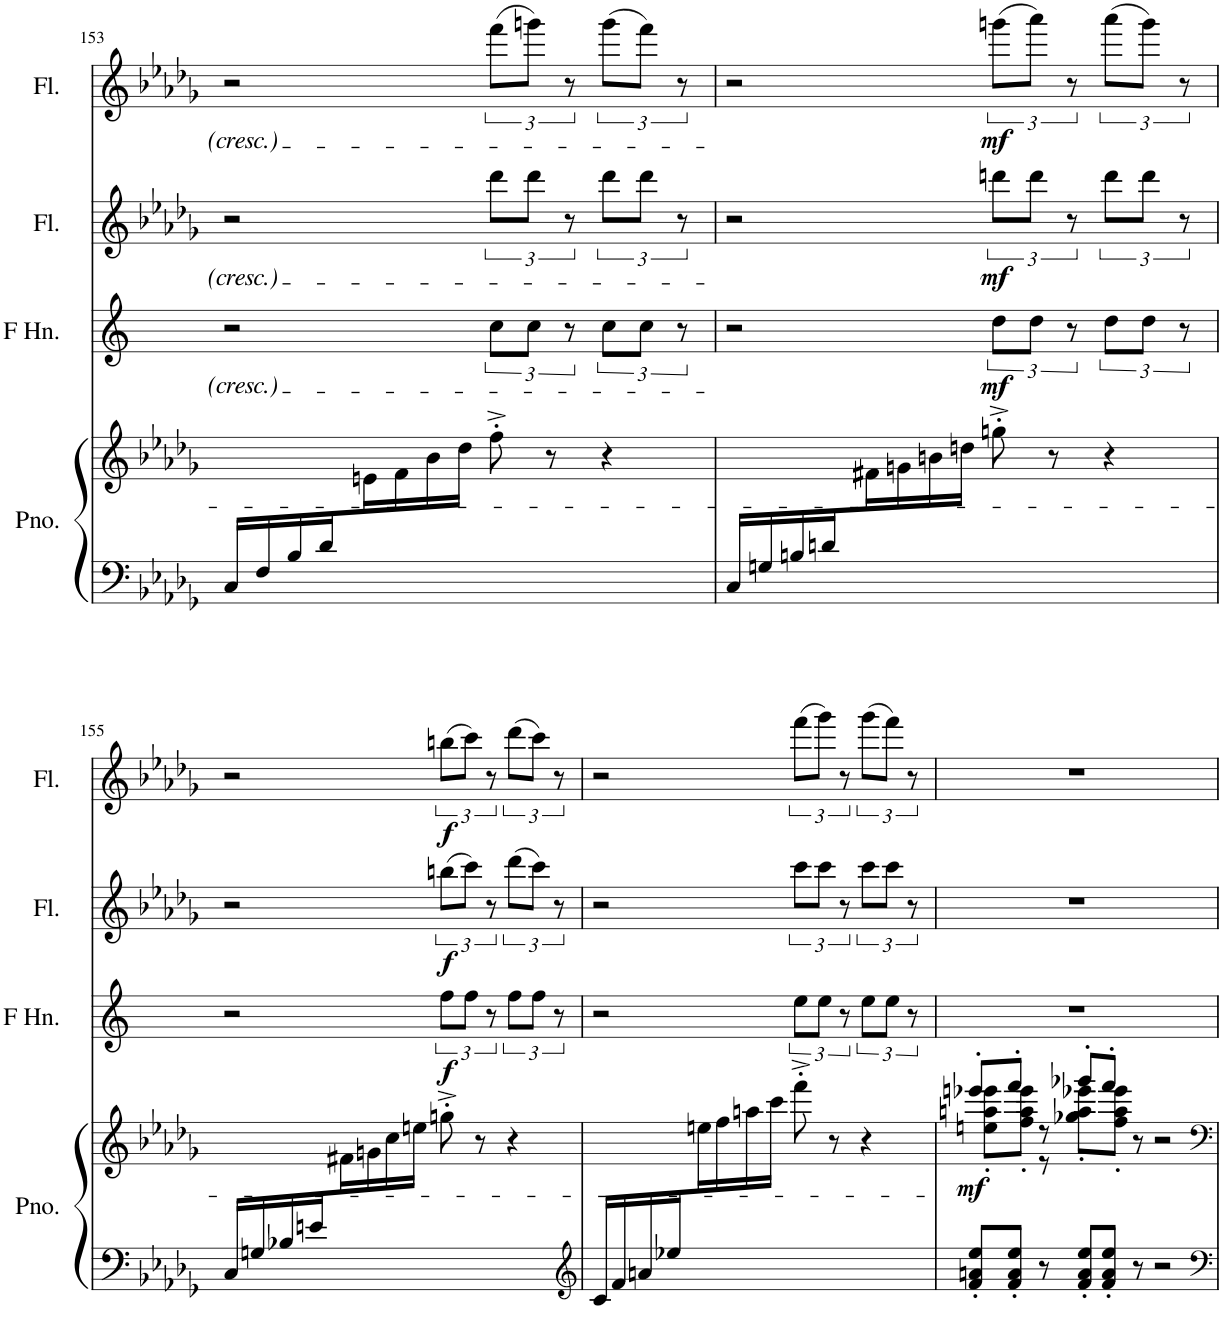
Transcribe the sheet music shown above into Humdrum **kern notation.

**kern	**kern	**dynam	**kern	**dynam	**kern	**dynam	**kern	**dynam
*part4	*part4	*part4	*part3	*part3	*part2	*part2	*part1	*part1
*staff5	*staff4	*staff4/5	*staff3	*staff3	*staff2	*staff2	*staff1	*staff1
*I"Piano	*	*	*I"Horn in F	*	*I"Flute	*	*I"Flute	*
*I'Pno.	*	*	*	*	*I'Fl.	*	*I'Fl.	*
!!LO:PB:g=z
*clefF4	*clefG2	*	*clefG2	*	*clefG2	*	*clefG2	*
*	*	*	*Trd4c7	*	*	*	*	*
*k[b-e-a-d-g-]	*k[b-e-a-d-g-]	*	*k[]	*	*k[b-e-a-d-g-]	*	*k[b-e-a-d-g-]	*
*M4/4	*M4/4	*	*M4/4	*	*M4/4	*	*M4/4	*
*met(c)	*met(c)	*	*met(c)	*	*met(c)	*	*met(c)	*
=153	=153	=153	=153	=153	=153	=153	=153	=153
*	*^	*	*	*	*	*	*	*
16C/LL	4ryy	4ryy	.	2r	.	2r	.	2r	.
16F/	.	.	.	.	.	.	.	.	.
16B-/	.	.	.	.	.	.	.	.	.
16d-/J	.	.	.	.	.	.	.	.	.
4ryy	4ryy	16en\L	.	.	.	.	.	.	.
.	.	16f\	.	.	.	.	.	.	.
.	.	16b-\	.	.	.	.	.	.	.
.	.	16dd-\JJ	.	.	.	.	.	.	.
2ryy	8ff'^\	2ryy	.	12cc\L	.	12ddd-\L	.	(12fff\L	.
.	.	.	.	12cc\J	.	12ddd-\J	.	12gggn\J)	.
.	8r	.	.	.	.	.	.	.	.
.	.	.	.	12r	.	12r	.	12r	.
.	4r	.	.	12cc\L	.	12ddd-\L	.	(12ggg\L	.
.	.	.	.	12cc\J	.	12ddd-\J	.	12fff\J)	.
.	.	.	.	12r	.	12r	.	12r	.
=154	=154	=154	=154	=154	=154	=154	=154	=154	=154
16C/LL	4ryy	4ryy	.	2r	.	2r	.	2r	.
16Gn/	.	.	.	.	.	.	.	.	.
16Bn/	.	.	.	.	.	.	.	.	.
16dn/J	.	.	.	.	.	.	.	.	.
4ryy	4ryy	16f#X\L	.	.	.	.	.	.	.
.	.	16gn\	.	.	.	.	.	.	.
.	.	16bn\	.	.	.	.	.	.	.
.	.	16ddn\JJ	.	.	.	.	.	.	.
!	!	!	!	!	!LO:DY:b	!	!LO:DY:b	!	!LO:DY:b
2ryy	8ggn'^\	2ryy	.	12dd\L	mf	12dddn\L	mf	(12gggn\L	mf
.	.	.	.	12dd\J	.	12ddd\J	.	12aaa-\J)	.
.	8r	.	.	.	.	.	.	.	.
.	.	.	.	12r	.	12r	.	12r	.
.	4r	.	.	12dd\L	.	12ddd\L	.	(12aaa-\L	.
.	.	.	.	12dd\J	.	12ddd\J	.	12ggg\J)	.
.	.	.	.	12r	.	12r	.	12r	.
!!LO:LB:g=z
=155	=155	=155	=155	=155	=155	=155	=155	=155	=155
16C/LL	4ryy	4ryy	.	2r	.	2r	.	2r	.
16Gn/	.	.	.	.	.	.	.	.	.
16B-X/	.	.	.	.	.	.	.	.	.
16en/J	.	.	.	.	.	.	.	.	.
4ryy	4ryy	16f#X\L	.	.	.	.	.	.	.
.	.	16gn\	.	.	.	.	.	.	.
.	.	16cc\	.	.	.	.	.	.	.
.	.	16een\JJ	.	.	.	.	.	.	.
!	!	!	!	!	!LO:DY:b	!	!LO:DY:b	!	!LO:DY:b
2ryy	8ggn'^\	2ryy	.	12ff\L	f	(12bbn\L	f	(12bbn\L	f
.	.	.	.	12ff\J	.	12ccc\J)	.	12ccc\J)	.
.	8r	.	.	.	.	.	.	.	.
.	.	.	.	12r	.	12r	.	12r	.
.	4r	.	.	12ff\L	.	(12ddd-\L	.	(12ddd-\L	.
.	.	.	.	12ff\J	.	12ccc\J)	.	12ccc\J)	.
.	.	.	.	12r	.	12r	.	12r	.
=156	=156	=156	=156	=156	=156	=156	=156	=156	=156
*clefG2	*	*	*	*	*	*	*	*	*
16c/LL	4ryy	4ryy	.	2r	.	2r	.	2r	.
16f/	.	.	.	.	.	.	.	.	.
16an/	.	.	.	.	.	.	.	.	.
16ee-X/J	.	.	.	.	.	.	.	.	.
4ryy	4ryy	16een\L	.	.	.	.	.	.	.
.	.	16ff\	.	.	.	.	.	.	.
.	.	16aan\	.	.	.	.	.	.	.
.	.	16ccc\JJ	.	.	.	.	.	.	.
2ryy	8fff'^\	2ryy	.	12ee\L	.	12ccc\L	.	(12fff\L	.
.	.	.	.	12ee\J	.	12ccc\J	.	12ggg-\J)	.
.	8r	.	.	.	.	.	.	.	.
.	.	.	.	12r	.	12r	.	12r	.
.	4r	.	.	12ee\L	.	12ccc\L	.	(12ggg-\L	.
.	.	.	.	12ee\J	.	12ccc\J	.	12fff\J)	.
.	.	.	.	12r	.	12r	.	12r	.
=157	=157	=157	=157	=157	=157	=157	=157	=157	=157
!	!	!	!LO:DY:b	!	!	!	!	!	!
12f/' 12an/' 12ee-/'L	12eeen'/L	12een\' 12aan\' 12eee-X\'L	mf	1r	.	1r	.	1r	.
12f/' 12a/' 12ee-/'J	12fff'/J	12ff\' 12aa\' 12eee-\'J	.	.	.	.	.	.	.
12r	12r	12r	.	.	.	.	.	.	.
12f/' 12a/' 12ee-/'L	12ggg-X'/L	12gg-X\' 12aa\' 12eee-X\'L	.	.	.	.	.	.	.
12f/' 12a/' 12ee-/'J	12fff'/J	12ff\' 12aa\' 12eee-\'J	.	.	.	.	.	.	.
12r	12r	12ryy	.	.	.	.	.	.	.
2r	2r	2ryy	.	.	.	.	.	.	.
*	*v	*v	*	*	*	*	*	*	*
=	=	=	=	=	=	=	=	=
*-	*-	*-	*-	*-	*-	*-	*-	*-
